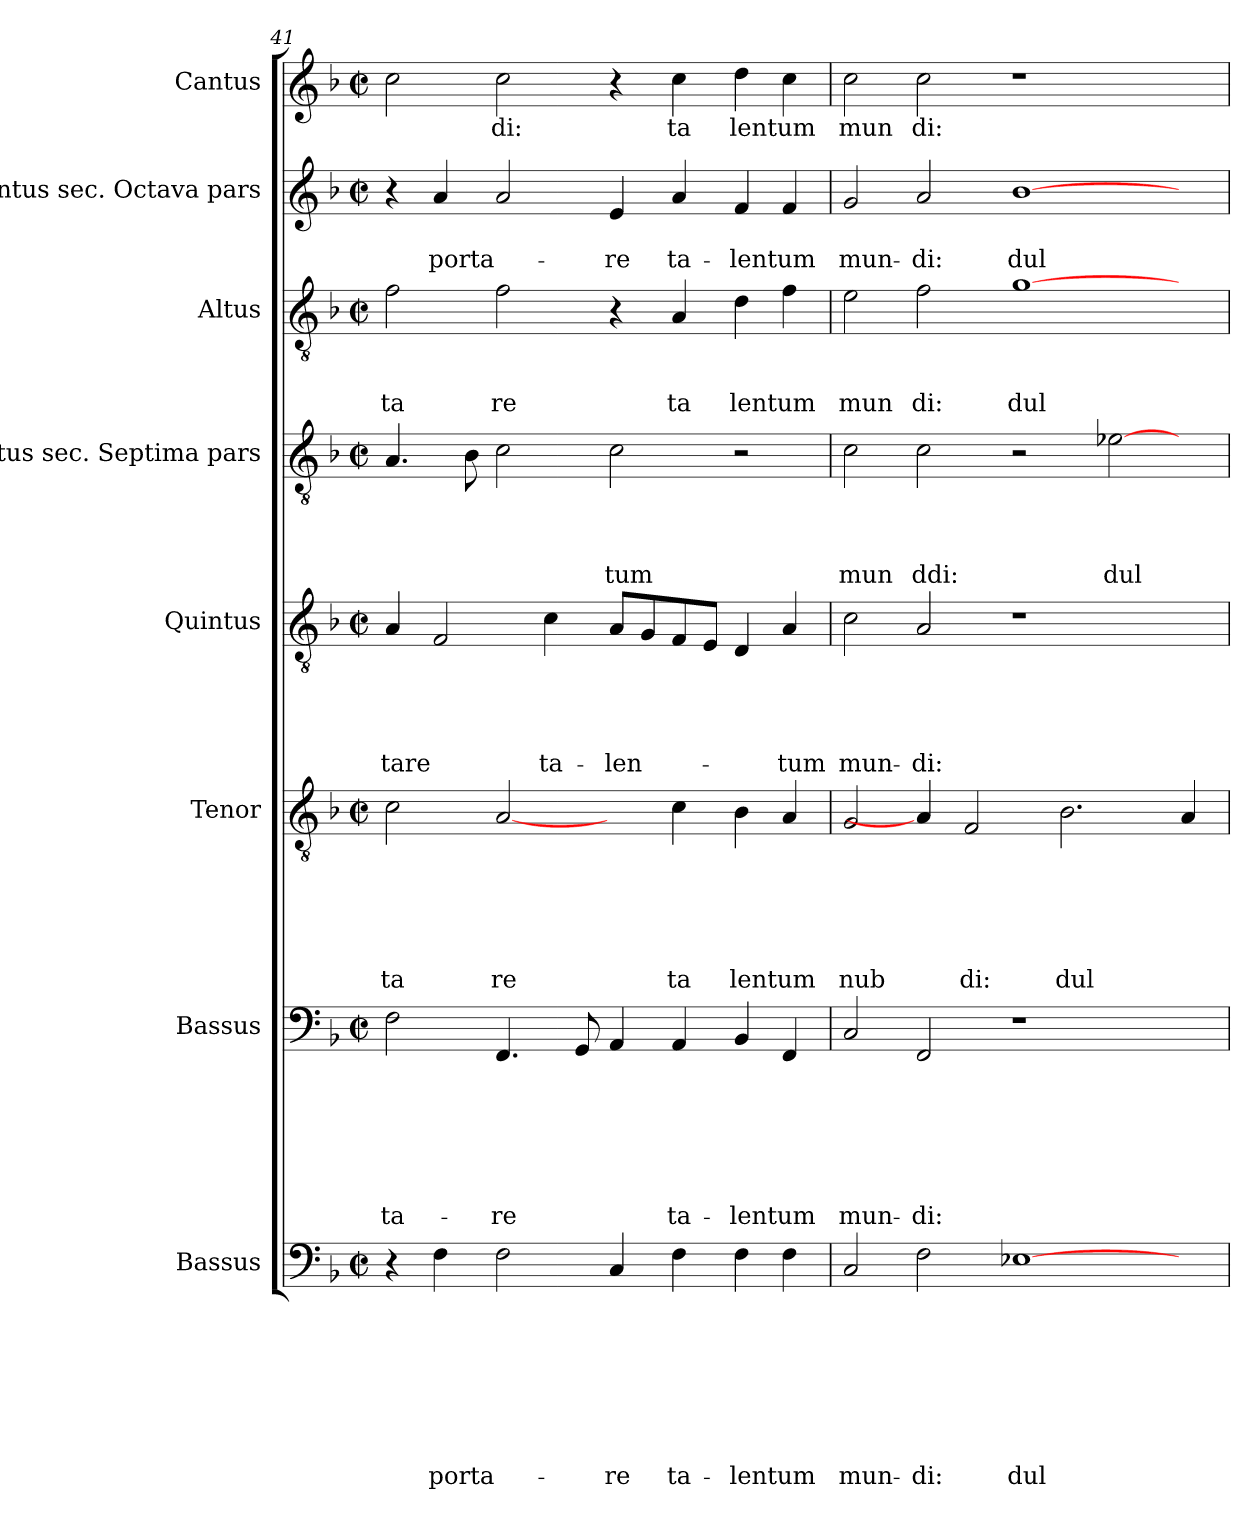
**kern	**text	**text	**text	**text	**text	**text	**text	**text	**kern	**text	**text	**text	**text	**text	**text	**text	**kern	**text	**text	**text	**text	**text	**text	**kern	**text	**text	**text	**text	**text	**kern	**text	**text	**text	**text	**kern	**text	**text	**text	**kern	**text	**text	**kern	**text
*part8	*part8	*part8	*part8	*part8	*part8	*part8	*part8	*part8	*part7	*part7	*part7	*part7	*part7	*part7	*part7	*part7	*part6	*part6	*part6	*part6	*part6	*part6	*part6	*part5	*part5	*part5	*part5	*part5	*part5	*part4	*part4	*part4	*part4	*part4	*part3	*part3	*part3	*part3	*part2	*part2	*part2	*part1	*part1
*staff8	*staff8	*staff8	*staff8	*staff8	*staff8	*staff8	*staff8	*staff8	*staff7	*staff7	*staff7	*staff7	*staff7	*staff7	*staff7	*staff7	*staff6	*staff6	*staff6	*staff6	*staff6	*staff6	*staff6	*staff5	*staff5	*staff5	*staff5	*staff5	*staff5	*staff4	*staff4	*staff4	*staff4	*staff4	*staff3	*staff3	*staff3	*staff3	*staff2	*staff2	*staff2	*staff1	*staff1
*I"Bassus	*	*	*	*	*	*	*	*	*I"Bassus	*	*	*	*	*	*	*	*I"Tenor	*	*	*	*	*	*	*I"Quintus	*	*	*	*	*	*I"Altus sec. Septima pars	*	*	*	*	*I"Altus	*	*	*	*I"Cantus sec. Octava pars	*	*	*I"Cantus	*
*	*	*	*	*	*	*	*	*	*I'Bassus	*	*	*	*	*	*	*	*I'Tenor	*	*	*	*	*	*	*I'Quintus	*	*	*	*	*	*	*	*	*	*	*I'Altus	*	*	*	*	*	*	*I'Cantus	*
*clefF4	*	*	*	*	*	*	*	*	*clefF4	*	*	*	*	*	*	*	*clefGv2	*	*	*	*	*	*	*clefGv2	*	*	*	*	*	*clefGv2	*	*	*	*	*clefGv2	*	*	*	*clefG2	*	*	*clefG2	*
*k[b-]	*	*	*	*	*	*	*	*	*k[b-]	*	*	*	*	*	*	*	*k[b-]	*	*	*	*	*	*	*k[b-]	*	*	*	*	*	*k[b-]	*	*	*	*	*k[b-]	*	*	*	*k[b-]	*	*	*k[b-]	*
*F:	*	*	*	*	*	*	*	*	*F:	*	*	*	*	*	*	*	*F:	*	*	*	*	*	*	*F:	*	*	*	*	*	*F:	*	*	*	*	*F:	*	*	*	*F:	*	*	*F:	*
*M2/2	*	*	*	*	*	*	*	*	*M2/2	*	*	*	*	*	*	*	*M2/2	*	*	*	*	*	*	*M2/2	*	*	*	*	*	*M2/2	*	*	*	*	*M2/2	*	*	*	*M2/2	*	*	*M2/2	*
*met(c|)	*	*	*	*	*	*	*	*	*met(c|)	*	*	*	*	*	*	*	*met(c|)	*	*	*	*	*	*	*met(c|)	*	*	*	*	*	*met(c|)	*	*	*	*	*met(c|)	*	*	*	*met(c|)	*	*	*met(c|)	*
=41	=41	=41	=41	=41	=41	=41	=41	=41	=41	=41	=41	=41	=41	=41	=41	=41	=41	=41	=41	=41	=41	=41	=41	=41	=41	=41	=41	=41	=41	=41	=41	=41	=41	=41	=41	=41	=41	=41	=41	=41	=41	=41	=41
!	!	!	!	!	!	!	!	!	!	!	!	!	!	!	!	!LO:LY:b	!	!	!	!	!	!	!LO:LY:b	!	!	!	!	!	!LO:LY:b	!	!	!	!	!	!	!	!	!LO:LY:b	!	!	!	!	!
4r	.	.	.	.	.	.	.	.	2F\	.	.	.	.	.	.	-ta-	2c\	.	.	.	.	.	ta	4A/	.	.	.	.	-tare	4.A/	.	.	.	.	2f\	.	.	ta	4r	.	.	2cc\	.
!	!	!	!	!	!	!	!	!LO:LY:b	!	!	!	!	!	!	!	!	!	!	!	!	!	!	!	!	!	!	!	!	!	!	!	!	!	!	!	!	!	!	!	!	!LO:LY:b	!	!
4F\	.	.	.	.	.	.	.	porta-	.	.	.	.	.	.	.	.	.	.	.	.	.	.	.	2F/	.	.	.	.	.	.	.	.	.	.	.	.	.	.	4a/	.	porta-	.	.
.	.	.	.	.	.	.	.	.	.	.	.	.	.	.	.	.	.	.	.	.	.	.	.	.	.	.	.	.	.	8B-\	.	.	.	.	.	.	.	.	.	.	.	.	.
!	!	!	!	!	!	!	!	!	!	!	!	!	!	!	!	!LO:LY:b	!	!	!	!	!	!	!LO:LY:b	!	!	!	!	!	!	!	!	!	!	!	!	!	!	!LO:LY:b	!	!	!	!	!LO:LY:b
2F\	.	.	.	.	.	.	.	.	4.FF/	.	.	.	.	.	.	-re	[2A/	.	.	.	.	.	re	.	.	.	.	.	.	2c\	.	.	.	.	2f\	.	.	re	2a/	.	.	2cc\	di:
!	!	!	!	!	!	!	!	!	!	!	!	!	!	!	!	!	!	!	!	!	!	!	!	!	!	!	!	!	!LO:LY:b	!	!	!	!	!	!	!	!	!	!	!	!	!	!
.	.	.	.	.	.	.	.	.	.	.	.	.	.	.	.	.	.	.	.	.	.	.	.	4c\	.	.	.	.	ta-	.	.	.	.	.	.	.	.	.	.	.	.	.	.
.	.	.	.	.	.	.	.	.	8GG/	.	.	.	.	.	.	.	.	.	.	.	.	.	.	.	.	.	.	.	.	.	.	.	.	.	.	.	.	.	.	.	.	.	.
!	!	!	!	!	!	!	!	!LO:LY:b	!	!	!	!	!	!	!	!	!	!	!	!	!	!	!	!	!	!	!	!	!LO:LY:b	!	!	!	!	!LO:LY:b	!	!	!	!	!	!	!LO:LY:b	!	!
4C/	.	.	.	.	.	.	.	-re	4AA/	.	.	.	.	.	.	.	4ryy	.	.	.	.	.	.	8A/L	.	.	.	.	-len-	2c\	.	.	.	tum	4r	.	.	.	4e/	.	-re	4r	.
.	.	.	.	.	.	.	.	.	.	.	.	.	.	.	.	.	.	.	.	.	.	.	.	8G/	.	.	.	.	.	.	.	.	.	.	.	.	.	.	.	.	.	.	.
!	!	!	!	!	!	!	!	!LO:LY:b	!	!	!	!	!	!	!	!LO:LY:b	!	!	!	!	!	!	!LO:LY:b	!	!	!	!	!	!	!	!	!	!	!	!	!	!	!LO:LY:b	!	!	!LO:LY:b	!	!LO:LY:b
4F\	.	.	.	.	.	.	.	ta-	4AA/	.	.	.	.	.	.	ta-	4c\	.	.	.	.	.	ta	8F/	.	.	.	.	.	.	.	.	.	.	4A/	.	.	ta	4a/	.	ta-	4cc\	ta
.	.	.	.	.	.	.	.	.	.	.	.	.	.	.	.	.	.	.	.	.	.	.	.	8E/J	.	.	.	.	.	.	.	.	.	.	.	.	.	.	.	.	.	.	.
!	!	!	!	!	!	!	!	!LO:LY:b	!	!	!	!	!	!	!	!LO:LY:b	!	!	!	!	!	!	!LO:LY:b	!	!	!	!	!	!	!	!	!	!	!	!	!	!	!LO:LY:b	!	!	!LO:LY:b	!	!LO:LY:b
4F\	.	.	.	.	.	.	.	-lentum	4BB-/	.	.	.	.	.	.	-lentum	4B-\	.	.	.	.	.	lentum	4D/	.	.	.	.	.	2r	.	.	.	.	4d\	.	.	lentum	4f/	.	-lentum	4dd\	lentum
!	!	!	!	!	!	!	!	!	!	!	!	!	!	!	!	!	!	!	!	!	!	!	!	!	!	!	!	!	!LO:LY:b	!	!	!	!	!	!	!	!	!	!	!	!	!	!
4F\	.	.	.	.	.	.	.	.	4FF/	.	.	.	.	.	.	.	4A/	.	.	.	.	.	.	4A/	.	.	.	.	-tum	.	.	.	.	.	4f\	.	.	.	4f/	.	.	4cc\	.
=42	=42	=42	=42	=42	=42	=42	=42	=42	=42	=42	=42	=42	=42	=42	=42	=42	=42	=42	=42	=42	=42	=42	=42	=42	=42	=42	=42	=42	=42	=42	=42	=42	=42	=42	=42	=42	=42	=42	=42	=42	=42	=42	=42
!	!	!	!	!	!	!	!	!LO:LY:b	!	!	!	!	!	!	!	!LO:LY:b	!	!	!	!	!	!	!LO:LY:b	!	!	!	!	!	!LO:LY:b	!	!	!	!	!LO:LY:b	!	!	!	!LO:LY:b	!	!	!LO:LY:b	!	!LO:LY:b
2C/	.	.	.	.	.	.	.	mun-	2C/	.	.	.	.	.	.	mun-	2G/	.	.	.	.	.	nub	2c\	.	.	.	.	mun-	2c\	.	.	.	mun	2e\	.	.	mun	2g/	.	mun-	2cc\	mun
!	!	!	!	!	!	!	!	!LO:LY:b	!	!	!	!	!	!	!	!LO:LY:b	!	!	!	!	!	!	!	!	!	!	!	!	!LO:LY:b	!	!	!	!	!LO:LY:b	!	!	!	!LO:LY:b	!	!	!LO:LY:b	!	!LO:LY:b
2F\	.	.	.	.	.	.	.	-di:	2FF/	.	.	.	.	.	.	-di:	4A/]	.	.	.	.	.	.	2A/	.	.	.	.	-di:	2c\	.	.	.	ddi:	2f\	.	.	di:	2a/	.	-di:	2cc\	di:
!	!	!	!	!	!	!	!	!	!	!	!	!	!	!	!	!	!	!	!	!	!	!	!LO:LY:b	!	!	!	!	!	!	!	!	!	!	!	!	!	!	!	!	!	!	!	!
.	.	.	.	.	.	.	.	.	.	.	.	.	.	.	.	.	2F/	.	.	.	.	.	di:	.	.	.	.	.	.	.	.	.	.	.	.	.	.	.	.	.	.	.	.
!	!	!	!	!	!	!	!	!LO:LY:b	!	!	!	!	!	!	!	!	!	!	!	!	!	!	!	!	!	!	!	!	!	!	!	!	!	!	!	!	!	!LO:LY:b	!	!	!LO:LY:b	!	!
[>1E-X	.	.	.	.	.	.	.	dul-	1r	.	.	.	.	.	.	.	.	.	.	.	.	.	.	1r	.	.	.	.	.	2r	.	.	.	.	[>1g	.	.	dul	[>1b-	.	dul-	1r	.
!	!	!	!	!	!	!	!	!	!	!	!	!	!	!	!	!	!	!	!	!	!	!	!LO:LY:b	!	!	!	!	!	!	!	!	!	!	!	!	!	!	!	!	!	!	!	!
.	.	.	.	.	.	.	.	.	.	.	.	.	.	.	.	.	2.B-\	.	.	.	.	.	dul	.	.	.	.	.	.	.	.	.	.	.	.	.	.	.	.	.	.	.	.
!	!	!	!	!	!	!	!	!	!	!	!	!	!	!	!	!	!	!	!	!	!	!	!	!	!	!	!	!	!	!	!	!	!	!LO:LY:b	!	!	!	!	!	!	!	!	!
.	.	.	.	.	.	.	.	.	.	.	.	.	.	.	.	.	.	.	.	.	.	.	.	.	.	.	.	.	.	[>2e-X\	.	.	.	dul	.	.	.	.	.	.	.	.	.
4ryy	.	.	.	.	.	.	.	.	4ryy	.	.	.	.	.	.	.	4A/	.	.	.	.	.	.	4ryy	.	.	.	.	.	4ryy	.	.	.	.	4ryy	.	.	.	4ryy	.	.	4ryy	.
=	=	=	=	=	=	=	=	=	=	=	=	=	=	=	=	=	=	=	=	=	=	=	=	=	=	=	=	=	=	=	=	=	=	=	=	=	=	=	=	=	=	=	=
*-	*-	*-	*-	*-	*-	*-	*-	*-	*-	*-	*-	*-	*-	*-	*-	*-	*-	*-	*-	*-	*-	*-	*-	*-	*-	*-	*-	*-	*-	*-	*-	*-	*-	*-	*-	*-	*-	*-	*-	*-	*-	*-	*-
